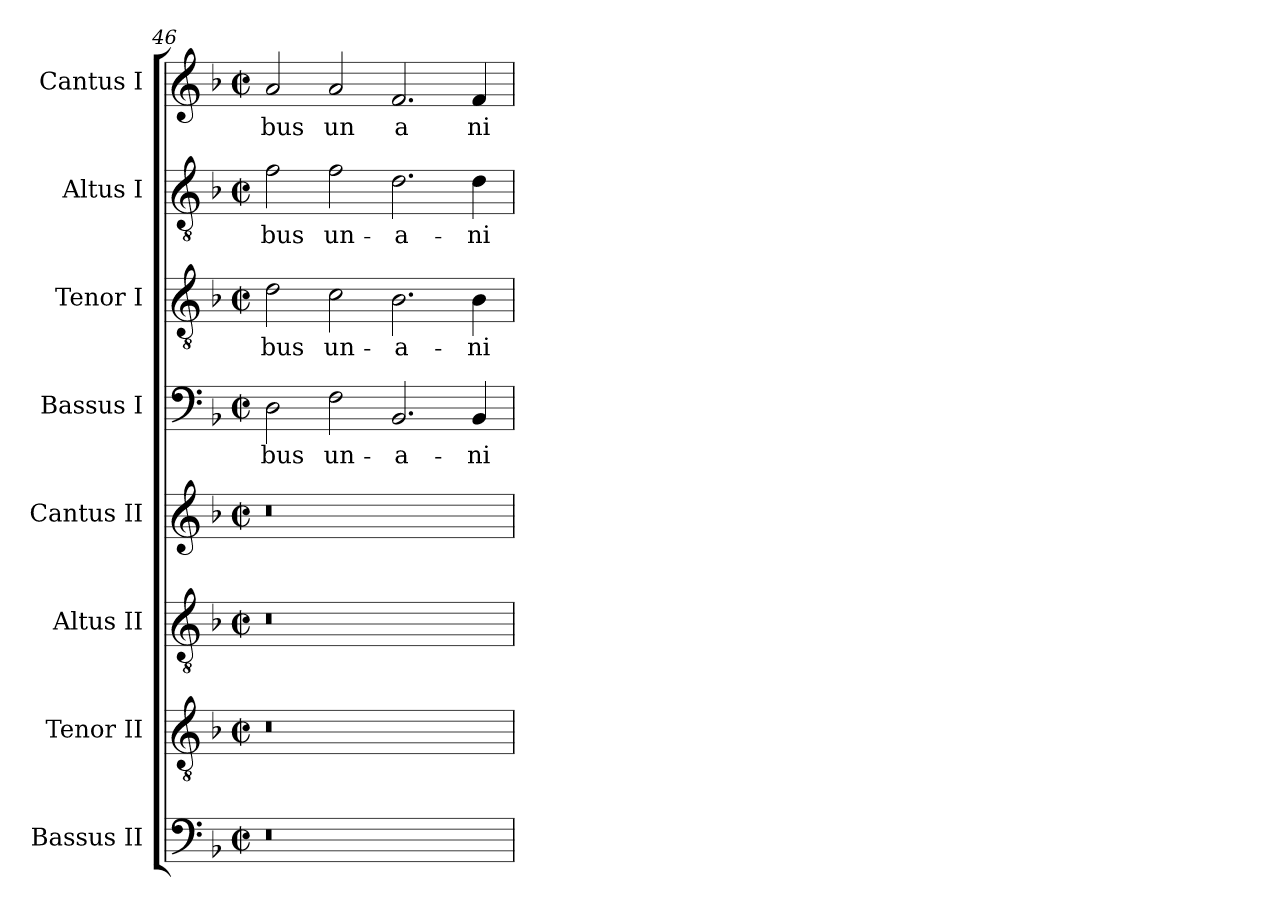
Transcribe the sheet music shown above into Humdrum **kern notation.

**kern	**kern	**kern	**kern	**kern	**text	**kern	**text	**kern	**text	**kern	**text
*part8	*part7	*part6	*part5	*part4	*part4	*part3	*part3	*part2	*part2	*part1	*part1
*staff8	*staff7	*staff6	*staff5	*staff4	*staff4	*staff3	*staff3	*staff2	*staff2	*staff1	*staff1
*I"Bassus II	*I"Tenor II	*I"Altus II	*I"Cantus II	*I"Bassus I	*	*I"Tenor I	*	*I"Altus I	*	*I"Cantus I	*
*clefF4	*clefGv2	*clefGv2	*clefG2	*clefF4	*	*clefGv2	*	*clefGv2	*	*clefG2	*
*k[b-]	*k[b-]	*k[b-]	*k[b-]	*k[b-]	*	*k[b-]	*	*k[b-]	*	*k[b-]	*
*F:	*F:	*F:	*F:	*F:	*	*F:	*	*F:	*	*F:	*
*M2/2	*M2/2	*M2/2	*M2/2	*M2/2	*	*M2/2	*	*M2/2	*	*M2/2	*
*met(c|)	*met(c|)	*met(c|)	*met(c|)	*met(c|)	*	*met(c|)	*	*met(c|)	*	*met(c|)	*
=46	=46	=46	=46	=46	=46	=46	=46	=46	=46	=46	=46
!	!	!	!	!	!LO:LY:b:cj	!	!LO:LY:b:cj	!	!LO:LY:b:cj	!	!LO:LY:b:cj
0r	0r	0r	0r	2D\	-bus	2d\	-bus	2f\	-bus	2a/	bus
!	!	!	!	!	!LO:LY:b:cj	!	!LO:LY:b:cj	!	!LO:LY:b:cj	!	!LO:LY:b:cj
.	.	.	.	2F\	un-	2c\	un-	2f\	un-	2a/	un
!	!	!	!	!	!LO:LY:b:cj	!	!LO:LY:b:cj	!	!LO:LY:b:cj	!	!LO:LY:b:cj
.	.	.	.	2.BB-/	-a-	2.B-\	-a-	2.d\	-a-	2.f/	a
!	!	!	!	!	!LO:LY:b:cj	!	!LO:LY:b:cj	!	!LO:LY:b:cj	!	!LO:LY:b:cj
.	.	.	.	4BB-/	-ni-	4B-\	-ni-	4d\	-ni-	4f/	ni
=	=	=	=	=	=	=	=	=	=	=	=
*-	*-	*-	*-	*-	*-	*-	*-	*-	*-	*-	*-
